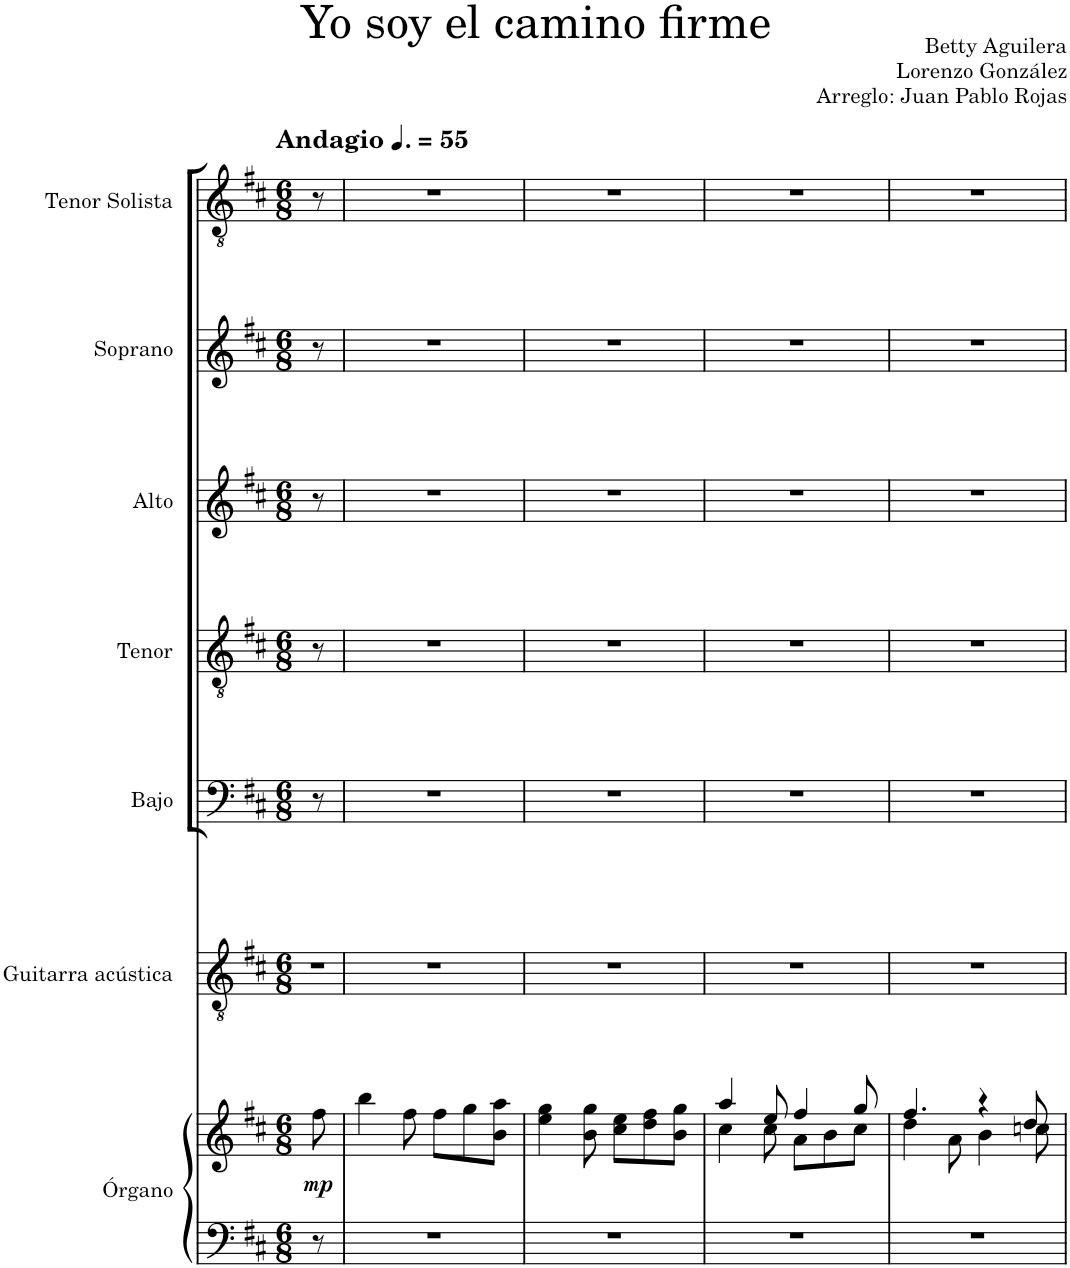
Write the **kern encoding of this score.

**kern	**kern	**dynam	**kern	**kern	**kern	**kern	**kern	**kern
*part7	*part7	*part7	*part6	*part5	*part4	*part3	*part2	*part1
*staff8	*staff7	*staff7/8	*staff6	*staff5	*staff4	*staff3	*staff2	*staff1
*I"Órgano	*	*	*I"Guitarra acústica	*I"Bajo	*I"Tenor	*I"Alto	*I"Soprano	*I"Tenor Solista
*	*	*	*I'Guit.	*I'B.	*I'T.	*I'A.	*I'S.	*I'T. S.
*clefF4	*clefG2	*	*clefGv2	*clefF4	*clefGv2	*clefG2	*clefG2	*clefGv2
*k[f#c#]	*k[f#c#]	*	*k[f#c#]	*k[f#c#]	*k[f#c#]	*k[f#c#]	*k[f#c#]	*k[f#c#]
*M6/8	*M6/8	*	*M6/8	*M6/8	*M6/8	*M6/8	*M6/8	*M6/8
*MM83	*MM83	*	*MM83	*MM83	*MM83	*MM83	*MM83	*MM83
=1	=1	=1	=1	=1	=1	=1	=1	=1
!	!	!	!	!	!	!	!	!LO:TX:a:B:t=Andagio
!	!	!LO:DY:b	!	!	!	!	!	!
8r	8ff#\	mp	2.r	8r	8r	8r	8r	8r
2ryy	2ryy	.	.	2ryy	2ryy	2ryy	2ryy	2ryy
8ryy	8ryy	.	.	8ryy	8ryy	8ryy	8ryy	8ryy
=2	=2	=2	=2	=2	=2	=2	=2	=2
2.r	4bb\	.	2.r	2.r	2.r	2.r	2.r	2.r
.	8ff#\	.	.	.	.	.	.	.
.	8ff#\L	.	.	.	.	.	.	.
.	8gg\	.	.	.	.	.	.	.
.	8b\ 8aa\J	.	.	.	.	.	.	.
=3	=3	=3	=3	=3	=3	=3	=3	=3
2.r	4ee\ 4gg\	.	2.r	2.r	2.r	2.r	2.r	2.r
.	8b\ 8gg\	.	.	.	.	.	.	.
.	8cc#\ 8ee\L	.	.	.	.	.	.	.
.	8dd\ 8ff#\	.	.	.	.	.	.	.
.	8b\ 8gg\J	.	.	.	.	.	.	.
=4	=4	=4	=4	=4	=4	=4	=4	=4
*	*^	*	*	*	*	*	*	*
2.r	4aa/	4cc#\	.	2.r	2.r	2.r	2.r	2.r	2.r
.	8ee/	8cc#\	.	.	.	.	.	.	.
.	4ff#/	8a\L	.	.	.	.	.	.	.
.	.	8b\	.	.	.	.	.	.	.
.	8gg/	8cc#\J	.	.	.	.	.	.	.
=5	=5	=5	=5	=5	=5	=5	=5	=5	=5
2.r	4.ff#/	4dd\	.	2.r	2.r	2.r	2.r	2.r	2.r
.	.	8a\	.	.	.	.	.	.	.
.	4r	4b\	.	.	.	.	.	.	.
.	8dd/	8ccn\	.	.	.	.	.	.	.
*	*v	*v	*	*	*	*	*	*	*
=	=	=	=	=	=	=	=	=
*-	*-	*-	*-	*-	*-	*-	*-	*-
